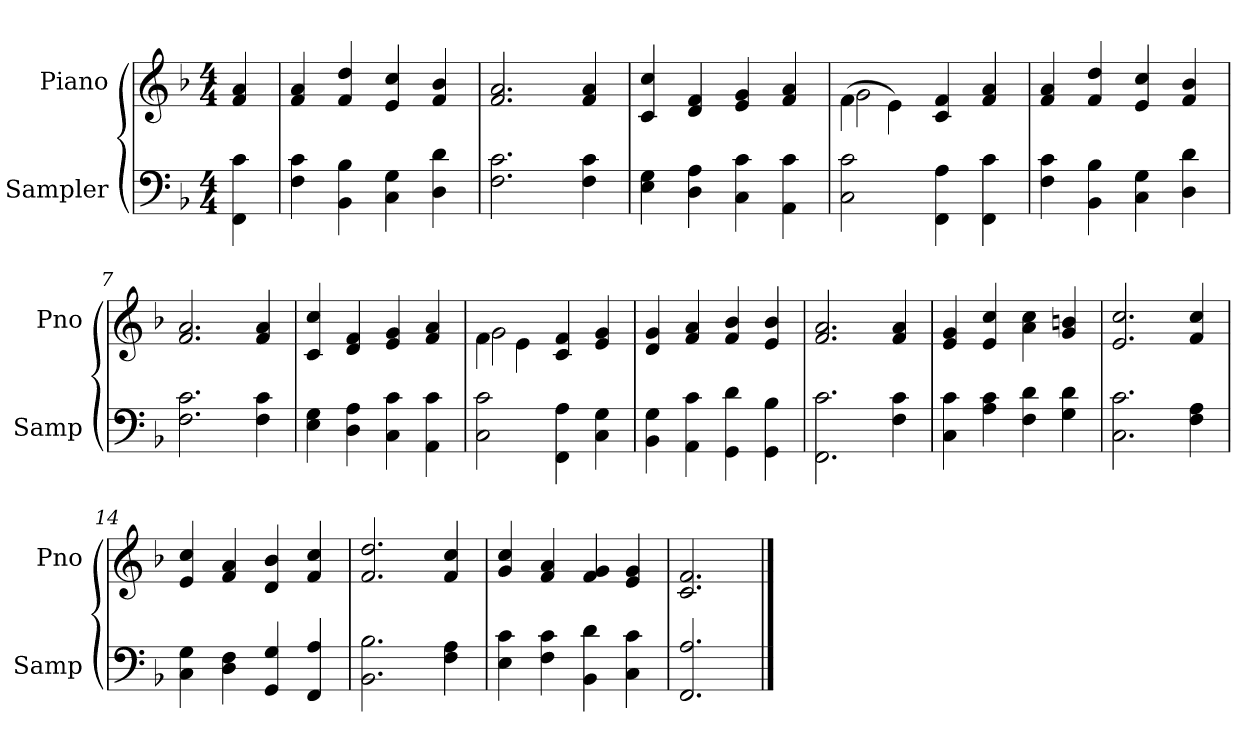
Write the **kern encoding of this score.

**kern	**kern
*part2	*part1
*staff2	*staff1
*I"Sampler	*I"Piano
*I'Samp	*I'Pno
*clefF4	*clefG2
*k[b-]	*k[b-]
*F:	*F:
*M4/4	*M4/4
=1	=1
4FF 4c	4f 4a
=2	=2
4F 4c	4f 4a
4BB- 4B-	4f 4dd
4C 4G	4e 4cc
4D 4d	4f 4b-
=3	=3
2.F 2.c	2.f 2.a
4F 4c	4f 4a
=4	=4
4E 4G	4c 4cc
4D 4A	4d 4f
4C 4c	4e 4g
4AA 4c	4f 4a
=5	=5
*	*^
2C 2c	(4f\	2g
.	4e\)	.
4FF\ 4A\	4c 4f	2ryy
4FF 4c	4f 4a	.
*	*v	*v
=6	=6
4F 4c	4f 4a
4BB- 4B-	4f 4dd
4C 4G	4e 4cc
4D 4d	4f 4b-
=7	=7
2.F 2.c	2.f 2.a
4F 4c	4f 4a
=8	=8
4E 4G	4c 4cc
4D 4A	4d 4f
4C 4c	4e 4g
4AA 4c	4f 4a
=9	=9
*	*^
2C 2c	4f\	2g
.	4e\	.
4FF\ 4A\	4c 4f	2ryy
4C 4G	4e 4g	.
*	*v	*v
=10	=10
4BB- 4G	4d 4g
4AA 4c	4f 4a
4GG 4d	4f 4b-
4GG 4B-	4e 4b-
=11	=11
2.FF 2.c	2.f 2.a
4F 4c	4f 4a
=12	=12
4C 4c	4e 4g
4A 4c	4e 4cc
4F 4d	4a 4cc
4G 4d	4g 4bn
=13	=13
2.C 2.c	2.e 2.cc
4F 4A	4f 4cc
=14	=14
4C 4G	4e 4cc
4D 4F	4f 4a
4GG 4G	4d 4b-
4FF 4A	4f 4cc
=15	=15
2.BB- 2.B-	2.f 2.dd
4F 4A	4f 4cc
=16	=16
4E 4c	4g 4cc
4F 4c	4f 4a
4BB- 4d	4f 4g
4C 4c	4e 4g
=17	=17
2.FF 2.A	2.c 2.f
==	==
*-	*-
